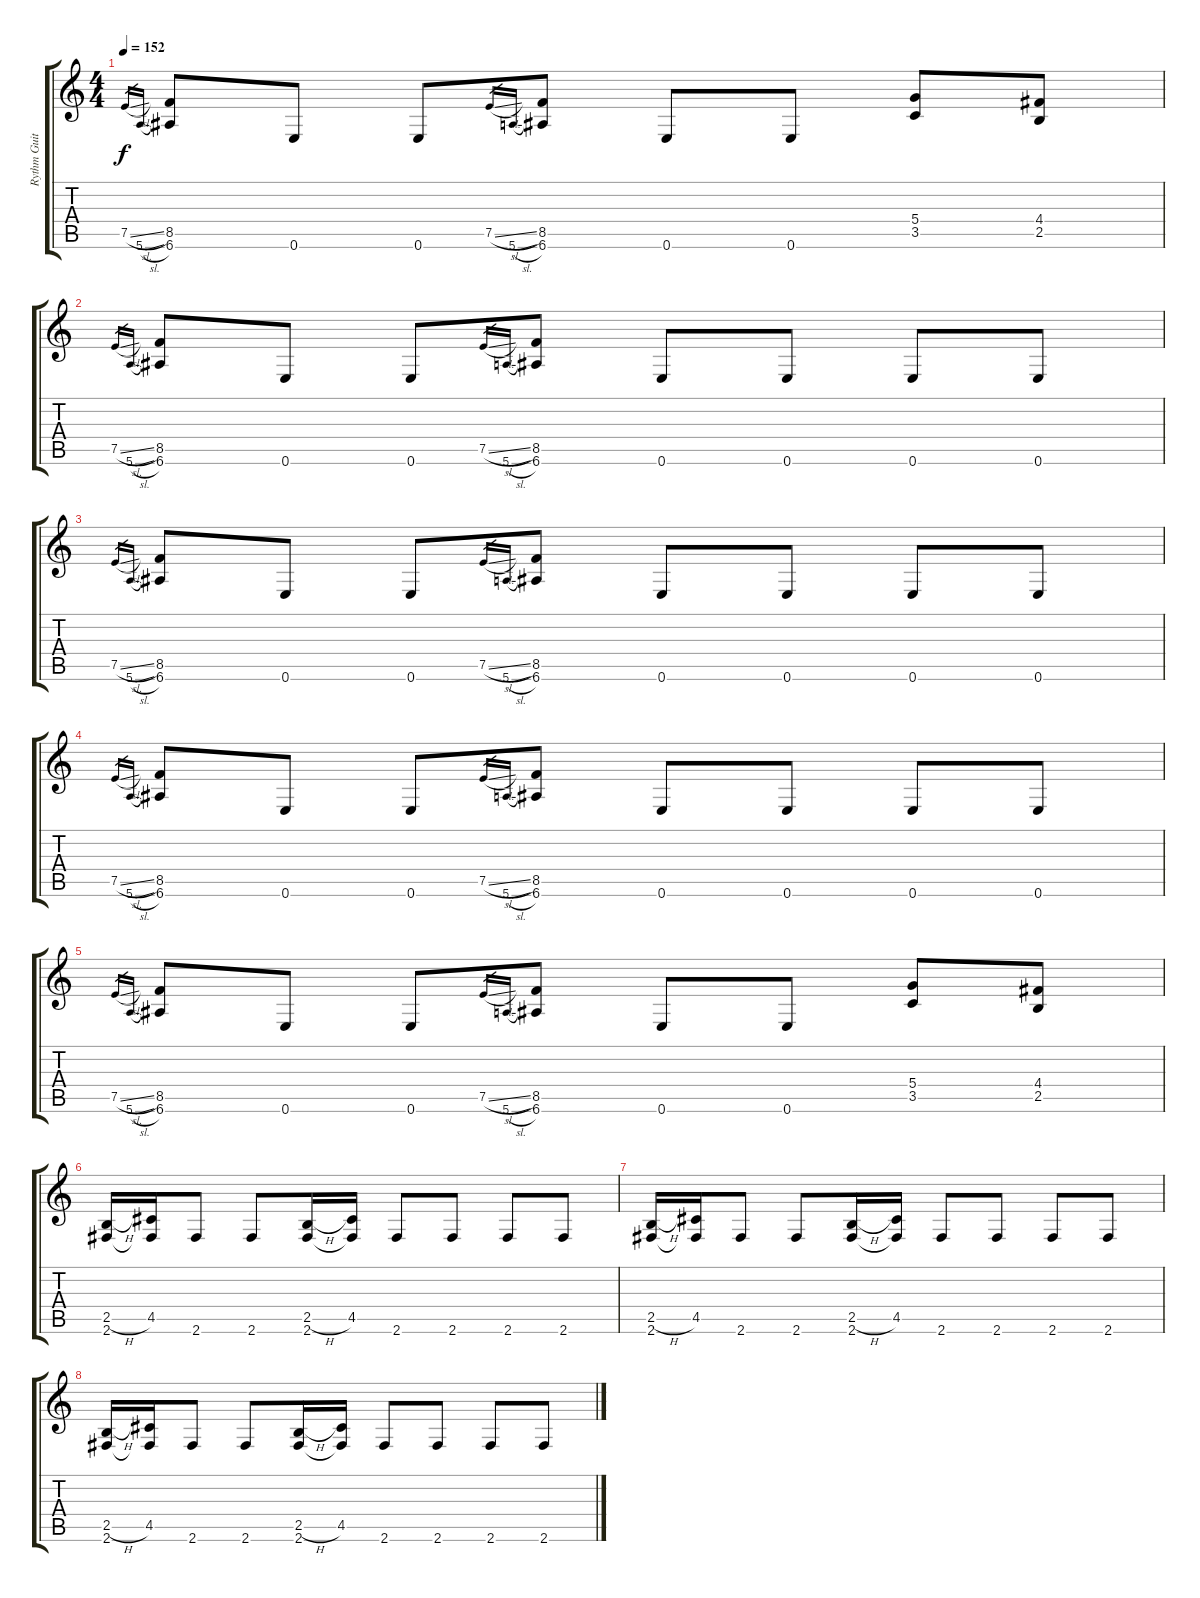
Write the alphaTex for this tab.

\track ("Rythm Guitar" "Rythm Guit") {instrument distortionguitar}
\staff {score tabs}
\tuning (E4 B3 G3 D3 A2 E2) {hide}
\ts (4 4)
\tempo 152
\clef g2
\ks c
7.5{sl}.16{gr dy f} 5.6{sl}.16{gr} (8.5 6.6).8 0.6.8 0.6.8 7.5{sl}.16{gr} 5.6{sl}.16{gr} (8.5 6.6).8 0.6.8 0.6.8 (5.4 3.5).8 (4.4 2.5).8 |
7.5{sl}.16{gr} 5.6{sl}.16{gr} (8.5 6.6).8 0.6.8 0.6.8 7.5{sl}.16{gr} 5.6{sl}.16{gr} (8.5 6.6).8 0.6.8 0.6.8 0.6.8 0.6.8 |
7.5{sl}.16{gr} 5.6{sl}.16{gr} (8.5 6.6).8 0.6.8 0.6.8 7.5{sl}.16{gr} 5.6{sl}.16{gr} (8.5 6.6).8 0.6.8 0.6.8 0.6.8 0.6.8 |
7.5{sl}.16{gr} 5.6{sl}.16{gr} (8.5 6.6).8 0.6.8 0.6.8 7.5{sl}.16{gr} 5.6{sl}.16{gr} (8.5 6.6).8 0.6.8 0.6.8 0.6.8 0.6.8 |
7.5{sl}.16{gr} 5.6{sl}.16{gr} (8.5 6.6).8 0.6.8 0.6.8 7.5{sl}.16{gr} 5.6{sl}.16{gr} (8.5 6.6).8 0.6.8 0.6.8 (5.4 3.5).8 (4.4 2.5).8 |
(2.5{h} 2.6).16 (4.5 2.6{t}).16 2.6.8 2.6.8 (2.5{h} 2.6).16 (4.5 2.6{t}).16 2.6.8 2.6.8 2.6.8 2.6.8 |
(2.5{h} 2.6).16 (4.5 2.6{t}).16 2.6.8 2.6.8 (2.5{h} 2.6).16 (4.5 2.6{t}).16 2.6.8 2.6.8 2.6.8 2.6.8 |
(2.5{h} 2.6).16 (4.5 2.6{t}).16 2.6.8 2.6.8 (2.5{h} 2.6).16 (4.5 2.6{t}).16 2.6.8 2.6.8 2.6.8 2.6.8
